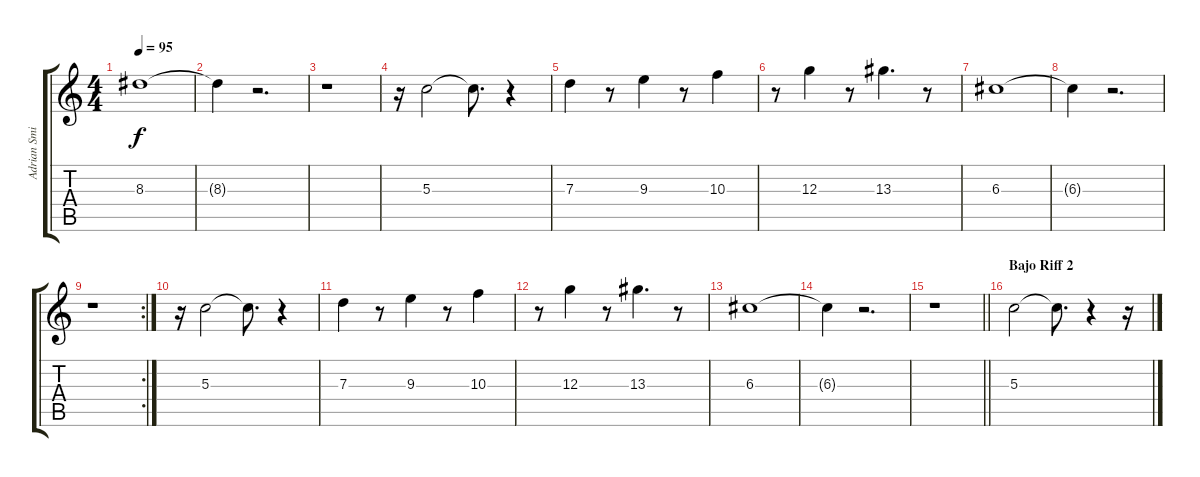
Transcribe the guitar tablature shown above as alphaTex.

\track ("Adrian Smith" "Adrian Smi") {instrument overdrivenguitar}
\staff {score tabs}
\tuning (E4 B3 G3 D3 A2 E2) {hide}
\ts (4 4)
\tempo 95
\clef g2
\ks c
8.3.1{dy f} |
8.3{t}.4 r.2{d} |
r.1 |
r.16 5.3.2 5.3{t}.8{d} r.4 |
7.3.4 r.8 9.3.4 r.8 10.3.4 |
r.8 12.3.4 r.8 13.3.4{d} r.8 |
6.3.1 |
6.3{t}.4 r.2{d} |
\rc 2
r.1 |
r.16 5.3.2 5.3{t}.8{d} r.4 |
7.3.4 r.8 9.3.4 r.8 10.3.4 |
r.8 12.3.4 r.8 13.3.4{d} r.8 |
6.3.1 |
6.3{t}.4 r.2{d} |
\barLineRight lightlight
r.1 |
\section ("" "Bajo Riff 2")
5.3.2 5.3{t}.8{d} r.4 r.16
